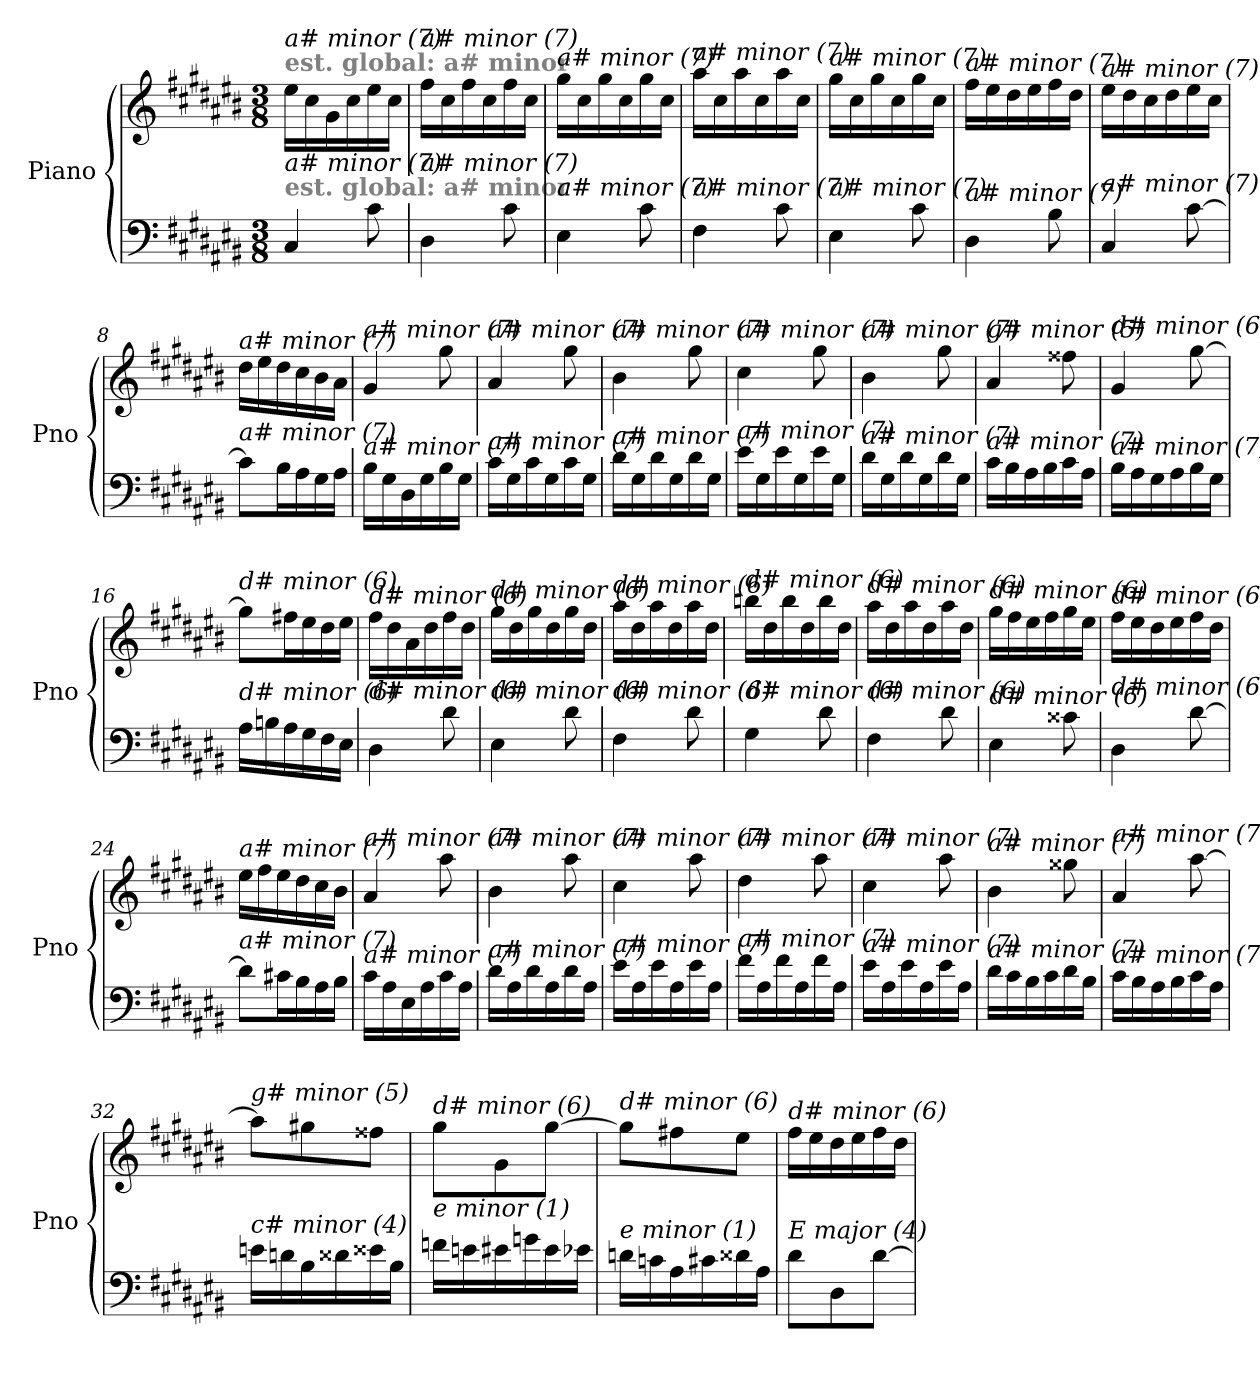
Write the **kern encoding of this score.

**kern	**kern
*part1	*part1
*staff2	*staff1
*I"Piano	*
*I'Pno	*
*clefF4	*clefG2
*k[f#c#g#d#a#e#b#]	*k[f#c#g#d#a#e#b#]
*M3/8	*M3/8
=1	=1
!	!LO:TX:a:B:color=#808080:t=est. global&colon; a# minor
!	!LO:TX:i:t=a# minor (7)
!LO:TX:a:B:color=#808080:t=est. global&colon; a# minor	!
!LO:TX:i:t=a# minor (7)	!
4C#/	16ee#\LL
.	16cc#\
.	16g#\
.	16cc#\
8c#\	16ee#\
.	16cc#\JJ
=2	=2
!	!LO:TX:i:t=a# minor (7)
!LO:TX:i:t=a# minor (7)	!
4D#\	16ff#\LL
.	16cc#\
.	16ff#\
.	16cc#\
8c#\	16ff#\
.	16cc#\JJ
=3	=3
!	!LO:TX:i:t=a# minor (7)
!LO:TX:i:t=a# minor (7)	!
4E#\	16gg#\LL
.	16cc#\
.	16gg#\
.	16cc#\
8c#\	16gg#\
.	16cc#\JJ
=4	=4
!	!LO:TX:i:t=a# minor (7)
!LO:TX:i:t=a# minor (7)	!
4F#\	16aa#\LL
.	16cc#\
.	16aa#\
.	16cc#\
8c#\	16aa#\
.	16cc#\JJ
=5	=5
!	!LO:TX:i:t=a# minor (7)
!LO:TX:i:t=a# minor (7)	!
4E#\	16gg#\LL
.	16cc#\
.	16gg#\
.	16cc#\
8c#\	16gg#\
.	16cc#\JJ
=6	=6
!	!LO:TX:i:t=a# minor (7)
!LO:TX:i:t=a# minor (7)	!
4D#\	16ff#\LL
.	16ee#\
.	16dd#\
.	16ee#\
8B#\	16ff#\
.	16dd#\JJ
!!LO:LB:g=z
=7	=7
!	!LO:TX:i:t=a# minor (7)
!LO:TX:i:t=a# minor (7)	!
4C#/	16ee#\LL
.	16dd#\
.	16cc#\
.	16dd#\
[8c#\	16ee#\
.	16cc#\JJ
=8	=8
!	!LO:TX:i:t=a# minor (7)
!LO:TX:i:t=a# minor (7)	!
8c#\L]	16dd#\LL
.	16ee#\
16B#\L	16dd#\
16A#\	16cc#\
16G#\	16b#\
16A#\JJ	16a#\JJ
=9	=9
!	!LO:TX:i:t=a# minor (7)
!LO:TX:i:t=a# minor (7)	!
16B#\LL	4g#/
16G#\	.
16D#\	.
16G#\	.
16B#\	8gg#\
16G#\JJ	.
=10	=10
!	!LO:TX:i:t=a# minor (7)
!LO:TX:i:t=a# minor (7)	!
16c#\LL	4a#/
16G#\	.
16c#\	.
16G#\	.
16c#\	8gg#\
16G#\JJ	.
=11	=11
!	!LO:TX:i:t=a# minor (7)
!LO:TX:i:t=a# minor (7)	!
16d#\LL	4b#\
16G#\	.
16d#\	.
16G#\	.
16d#\	8gg#\
16G#\JJ	.
=12	=12
!	!LO:TX:i:t=a# minor (7)
!LO:TX:i:t=a# minor (7)	!
16e#\LL	4cc#\
16G#\	.
16e#\	.
16G#\	.
16e#\	8gg#\
16G#\JJ	.
=13	=13
!	!LO:TX:i:t=a# minor (7)
!LO:TX:i:t=a# minor (7)	!
16d#\LL	4b#\
16G#\	.
16d#\	.
16G#\	.
16d#\	8gg#\
16G#\JJ	.
!!LO:LB:g=z
=14	=14
!	!LO:TX:i:t=g# minor (5)
!LO:TX:i:t=a# minor (7)	!
16c#\LL	4a#/
16B#\	.
16A#\	.
16B#\	.
16c#\	8ff##X\
16A#\JJ	.
=15	=15
!	!LO:TX:i:t=d# minor (6)
!LO:TX:i:t=a# minor (7)	!
16B#\LL	4g#/
16A#\	.
16G#\	.
16A#\	.
16B#\	[8gg#\
16G#\JJ	.
=16	=16
!	!LO:TX:i:t=d# minor (6)
!LO:TX:i:t=d# minor (6)	!
16A#\LL	8gg#\L]
16Bn\	.
16A#\	16ff#X\L
16G#\	16ee#\
16F#\	16dd#\
16E#\JJ	16ee#\JJ
=17	=17
!	!LO:TX:i:t=d# minor (6)
!LO:TX:i:t=d# minor (6)	!
4D#\	16ff#\LL
.	16dd#\
.	16a#\
.	16dd#\
8d#\	16ff#\
.	16dd#\JJ
=18	=18
!	!LO:TX:i:t=d# minor (6)
!LO:TX:i:t=d# minor (6)	!
4E#\	16gg#\LL
.	16dd#\
.	16gg#\
.	16dd#\
8d#\	16gg#\
.	16dd#\JJ
=19	=19
!	!LO:TX:i:t=d# minor (6)
!LO:TX:i:t=d# minor (6)	!
4F#\	16aa#\LL
.	16dd#\
.	16aa#\
.	16dd#\
8d#\	16aa#\
.	16dd#\JJ
=20	=20
!	!LO:TX:i:t=d# minor (6)
!LO:TX:i:t=d# minor (6)	!
4G#\	16bbn\LL
.	16dd#\
.	16bb\
.	16dd#\
8d#\	16bb\
.	16dd#\JJ
!!LO:LB:g=z
=21	=21
!	!LO:TX:i:t=d# minor (6)
!LO:TX:i:t=d# minor (6)	!
4F#\	16aa#\LL
.	16dd#\
.	16aa#\
.	16dd#\
8d#\	16aa#\
.	16dd#\JJ
=22	=22
!	!LO:TX:i:t=d# minor (6)
!LO:TX:i:t=d# minor (6)	!
4E#\	16gg#\LL
.	16ff#\
.	16ee#\
.	16ff#\
8c##X\	16gg#\
.	16ee#\JJ
=23	=23
!	!LO:TX:i:t=d# minor (6)
!LO:TX:i:t=d# minor (6)	!
4D#\	16ff#\LL
.	16ee#\
.	16dd#\
.	16ee#\
[8d#\	16ff#\
.	16dd#\JJ
=24	=24
!	!LO:TX:i:t=a# minor (7)
!LO:TX:i:t=a# minor (7)	!
8d#\L]	16ee#\LL
.	16ff#\
16c#X\L	16ee#\
16B#\	16dd#\
16A#\	16cc#\
16B#\JJ	16b#\JJ
=25	=25
!	!LO:TX:i:t=a# minor (7)
!LO:TX:i:t=a# minor (7)	!
16c#\LL	4a#/
16A#\	.
16E#\	.
16A#\	.
16c#\	8aa#\
16A#\JJ	.
=26	=26
!	!LO:TX:i:t=a# minor (7)
!LO:TX:i:t=a# minor (7)	!
16d#\LL	4b#\
16A#\	.
16d#\	.
16A#\	.
16d#\	8aa#\
16A#\JJ	.
=27	=27
!	!LO:TX:i:t=a# minor (7)
!LO:TX:i:t=a# minor (7)	!
16e#\LL	4cc#\
16A#\	.
16e#\	.
16A#\	.
16e#\	8aa#\
16A#\JJ	.
!!LO:LB:g=z
=28	=28
!	!LO:TX:i:t=a# minor (7)
!LO:TX:i:t=a# minor (7)	!
16f#\LL	4dd#\
16A#\	.
16f#\	.
16A#\	.
16f#\	8aa#\
16A#\JJ	.
=29	=29
!	!LO:TX:i:t=a# minor (7)
!LO:TX:i:t=a# minor (7)	!
16e#\LL	4cc#\
16A#\	.
16e#\	.
16A#\	.
16e#\	8aa#\
16A#\JJ	.
=30	=30
!	!LO:TX:i:t=a# minor (7)
!LO:TX:i:t=a# minor (7)	!
16d#\LL	4b#\
16c#\	.
16B#\	.
16c#\	.
16d#\	8gg##X\
16B#\JJ	.
=31	=31
!	!LO:TX:i:t=a# minor (7)
!LO:TX:i:t=a# minor (7)	!
16c#\LL	4a#/
16B#\	.
16A#\	.
16B#\	.
16c#\	[8aa#\
16A#\JJ	.
=32	=32
!	!LO:TX:i:t=g# minor (5)
!LO:TX:i:t=c# minor (4)	!
16eni\LL	8aa#\L]
16dni\	.
16B#\	8gg#X\
16d##i\	.
16e##i\	8ff##X\J
16B#\JJ	.
=33	=33
!	!LO:TX:i:t=d# minor (6)
!LO:TX:i:t=e minor (1)	!
16fnj\LL	8gg#\L
16eni\	.
16e#\	8g#\
16gni\	.
16e#\	[8gg#\J
16e-Xj\JJ	.
!!LO:PB:g=z
=34	=34
!	!LO:TX:i:t=d# minor (6)
!LO:TX:i:t=e minor (1)	!
16dni\LL	8gg#\L]
16cni\	.
16A#\	8ff#X\
16c#i\	.
16d##i\	8ee#\J
16A#\JJ	.
=35	=35
!	!LO:TX:i:t=d# minor (6)
!LO:TX:i:t=E major (4)	!
8d#\L	16ff#\LL
.	16ee#\
8D#\	16dd#\
.	16ee#\
[8d#\J	16ff#\
.	16dd#\JJ
=	=
*-	*-
